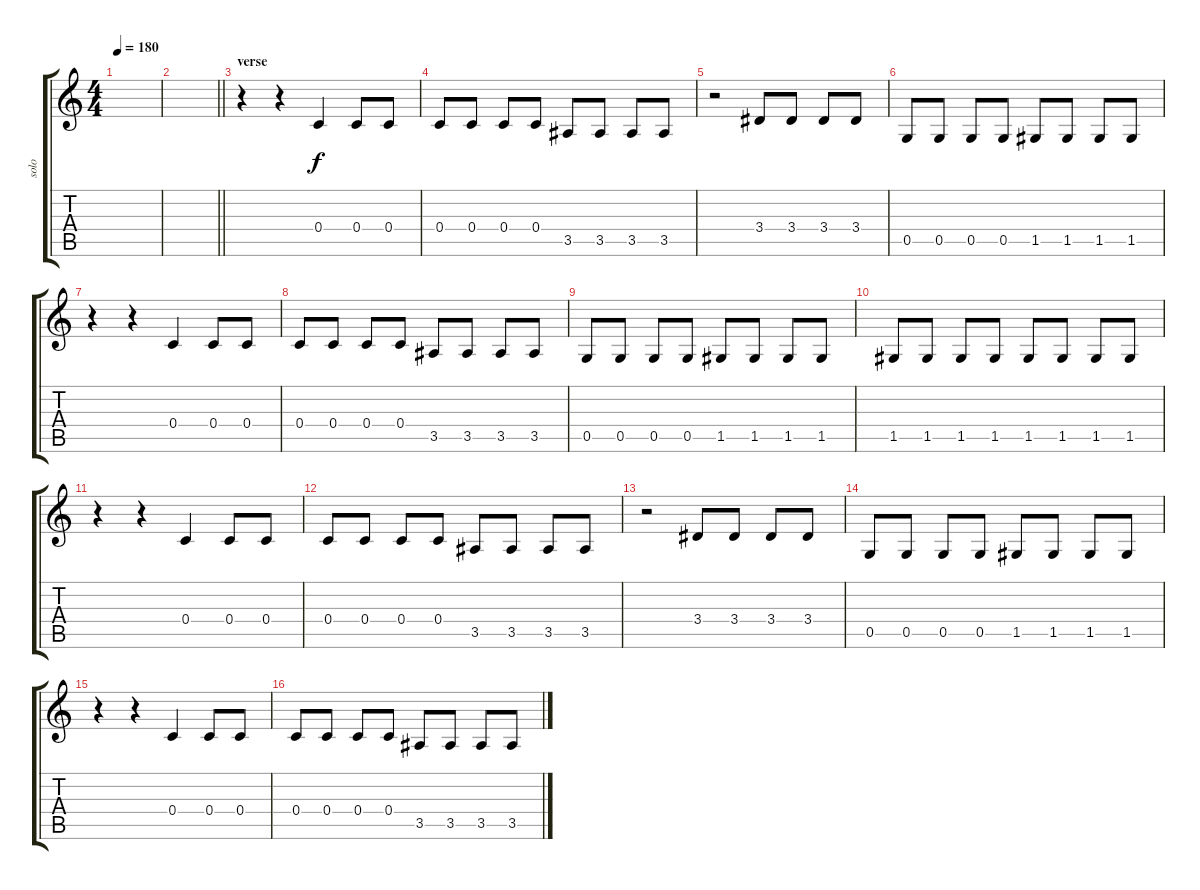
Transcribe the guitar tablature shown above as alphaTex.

\track ("solo" "solo") {instrument distortionguitar}
\staff {score tabs}
\tuning (D4 A3 F3 C3 G2 C2) {hide}
\ts (4 4)
\tempo 180
\clef g2
\ks c
|
\barLineRight lightlight
|
\section ("" "verse")
r.4 r.4 0.4.4 0.4.8 0.4.8 |
0.4.8 0.4.8 0.4.8 0.4.8 3.5.8 3.5.8 3.5.8 3.5.8 |
r.2 3.4.8 3.4.8 3.4.8 3.4.8 |
0.5.8 0.5.8 0.5.8 0.5.8 1.5.8 1.5.8 1.5.8 1.5.8 |
r.4 r.4 0.4.4 0.4.8 0.4.8 |
0.4.8 0.4.8 0.4.8 0.4.8 3.5.8 3.5.8 3.5.8 3.5.8 |
0.5.8 0.5.8 0.5.8 0.5.8 1.5.8 1.5.8 1.5.8 1.5.8 |
1.5.8 1.5.8 1.5.8 1.5.8 1.5.8 1.5.8 1.5.8 1.5.8 |
r.4 r.4 0.4.4 0.4.8 0.4.8 |
0.4.8 0.4.8 0.4.8 0.4.8 3.5.8 3.5.8 3.5.8 3.5.8 |
r.2 3.4.8 3.4.8 3.4.8 3.4.8 |
0.5.8 0.5.8 0.5.8 0.5.8 1.5.8 1.5.8 1.5.8 1.5.8 |
r.4 r.4 0.4.4 0.4.8 0.4.8 |
0.4.8 0.4.8 0.4.8 0.4.8 3.5.8 3.5.8 3.5.8 3.5.8
